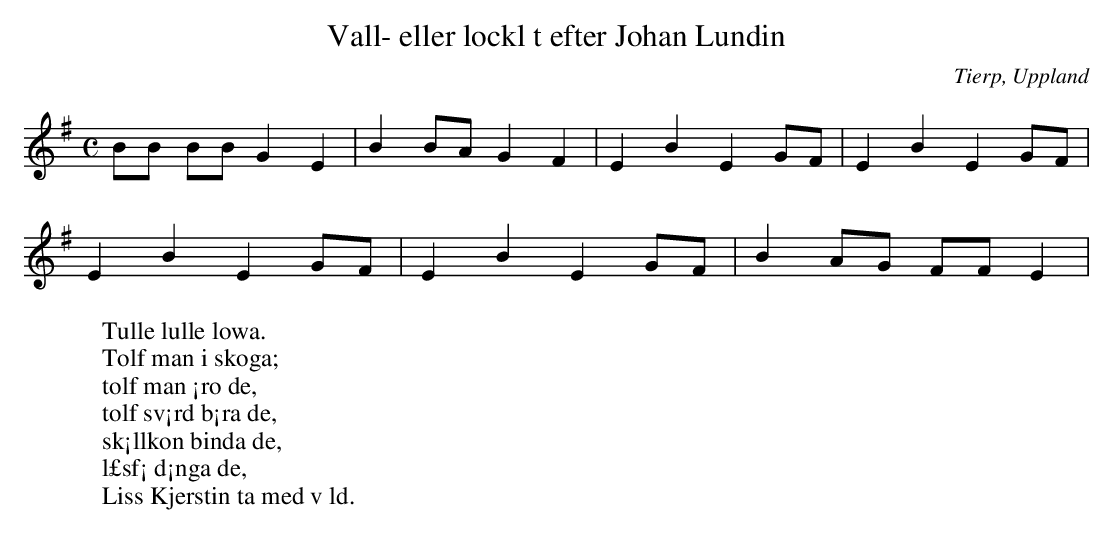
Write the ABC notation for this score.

X:1
T:Vall- eller lockl t efter Johan Lundin
O:Tierp, Uppland
M:C
L:1/8
K:Em
BB BB G2 E2 | B2 BA G2 F2 | E2 B2 E2 GF | E2 B2 E2 GF |
E2 B2 E2 GF | E2 B2 E2 GF | B2 AG FF E2 |
W: Tulle lulle lowa.
W: Tolf man i skoga;
W: tolf man ¡ro de,
W: tolf sv¡rd b¡ra de,
W: sk¡llkon binda de,
W: l£sf¡ d¡nga de,
W: Liss Kjerstin ta med v ld.
